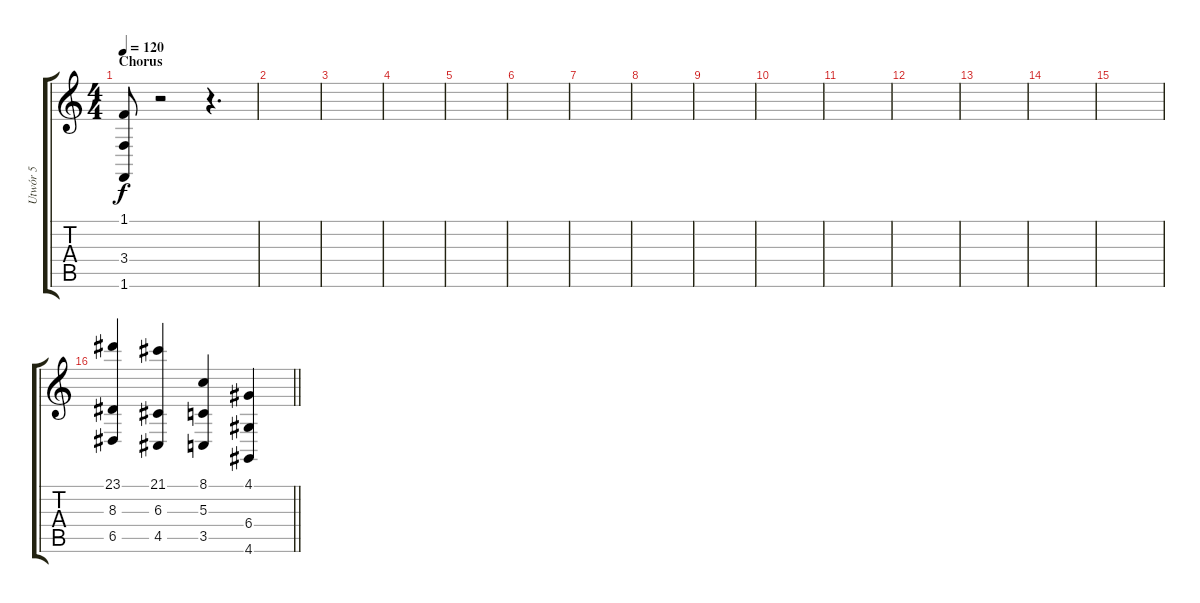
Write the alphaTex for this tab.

\track ("Utwór 5" "Utwór 5") {instrument stringensemble1}
\staff {score tabs}
\tuning (E4 B3 G3 D3 A2 E2) {hide}
\ts (4 4)
\section ("" "Chorus")
\tempo 120
\clef g2
\ks c
(1.1 3.4 1.6).8{dy f} r.2 r.4{d} |
|
|
|
|
|
|
|
|
|
|
|
|
|
|
\barLineRight lightlight
(23.1 8.3 6.5).4 (21.1 6.3 4.5).4 (8.1 5.3 3.5).4 (4.1 6.4 4.6).4
